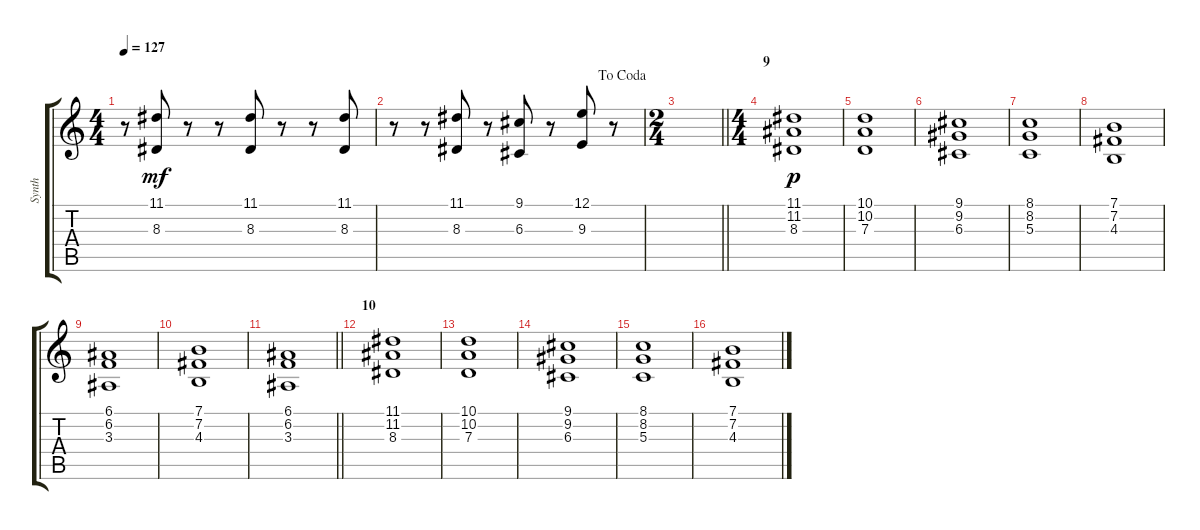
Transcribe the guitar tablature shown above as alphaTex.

\track ("Synth" "Synth") {instrument stringensemble1}
\staff {score tabs}
\tuning (E4 B3 G3 D3 A2 E2) {hide}
\ts (4 4)
\tempo 127
\clef g2
\ks c
r.8{dy mf} (11.1 8.3).8 r.8 r.8 (11.1 8.3).8 r.8 r.8 (11.1 8.3).8 |
\jump dacoda
r.8 r.8 (11.1 8.3).8 r.8 (9.1 6.3).8 r.8 (12.1 9.3).8 r.8 |
\ts (2 4)
\barLineRight lightlight
|
\ts (4 4)
\section ("" "9")
(11.1 11.2 8.3).1{dy p} |
(10.1 10.2 7.3).1 |
(9.1 9.2 6.3).1 |
(8.1 8.2 5.3).1 |
(7.1 7.2 4.3).1 |
(6.1 6.2 3.3).1 |
(7.1 7.2 4.3).1 |
\barLineRight lightlight
(6.1 6.2 3.3).1 |
\section ("" "10")
(11.1 11.2 8.3).1 |
(10.1 10.2 7.3).1 |
(9.1 9.2 6.3).1 |
(8.1 8.2 5.3).1 |
(7.1 7.2 4.3).1
